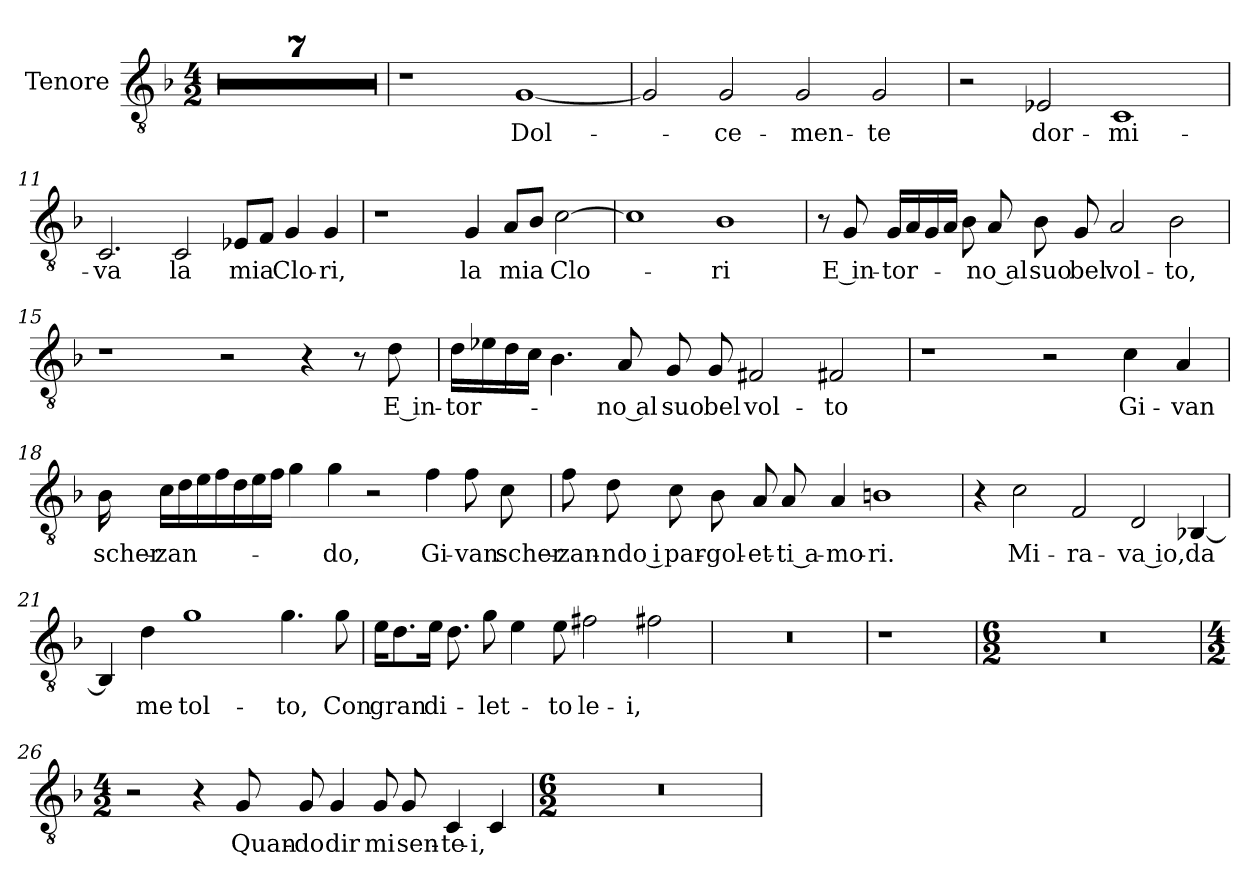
**kern	**text
*part1	*part1
*staff1	*staff1
*I"Tenore	*
*I'T	*
*clefGv2	*
*k[b-]	*
*F:	*
*M4/2	*
=1	=1
0r	.
=2	=2
0r	.
=3	=3
0r	.
=4	=4
0r	.
=5	=5
0r	.
=6	=6
0r	.
=7	=7
0r	.
=8	=8
1r	.
[1G	Dol-
=9	=9
2G]	.
2G	-ce-
2G	-men-
2G	-te
=10	=10
2r	.
2E-X	dor-
1C	-mi-
=11	=11
2.C	-va
2C	la
8E-XL	mia
8FJ	.
4G	Clo-
4G	-ri,
=12	=12
1r	.
4G	la
8AL	mia
8B-J	.
[2c	Clo-
=13	=13
1c]	.
1B-	-ri
=14	=14
8r	.
8G	E in-
16GLL	-tor-
16A	.
16G	.
16AJJ	.
8B-	.
8A	-no al
8B-	suo
8G	bel
2A	vol-
2B-	-to,
=15	=15
1r	.
2r	.
4r	.
8r	.
8d	E in-
=16	=16
16dLL	-tor-
16e-X	.
16d	.
16cJJ	.
4.B-	.
8A	-no al
8G	suo
8G	bel
2F#X	vol-
2F#X	-to
=17	=17
1r	.
2r	.
4c	Gi-
4A	-van
=18	=18
16B-	scher-
16cLL	-zan-
16d	.
16e	.
16f	.
16d	.
16e	.
16fJJ	.
4g	.
4g	-do,
2r	.
4f	Gi-
8f	-van
8c	scher-
=19	=19
8f	-zan-
8d	-ndo i
8c	par-
8B-	-gol-
8A	-et-
8A	-ti a-
4A	-mo-
1Bn	-ri.
=20	=20
4r	.
2c	Mi-
2F	-ra-
2D	-va io,
[4BB-X	da
=21	=21
4BB-]	.
4d	me
1g	tol-
4.g	-to,
8g	Con
=22	=22
16eKL	gran
8.d	.
16eJk	di-
8.d	.
8g	-let-
4e	.
8e	-to
2f#X	le-
2f#X	-i,
=23	=23
0r	.
=24	=24
1r	.
=25	=25
*M6/2	*
1%3r	.
=26	=26
*M4/2	*
2r	.
4r	.
8G	Quan-
8G	-do
4G	dir
8G	mi
8G	sen-
4C	-te-
4C	-i,
=27	=27
*M6/2	*
1%3r	.
=	=
*-	*-
